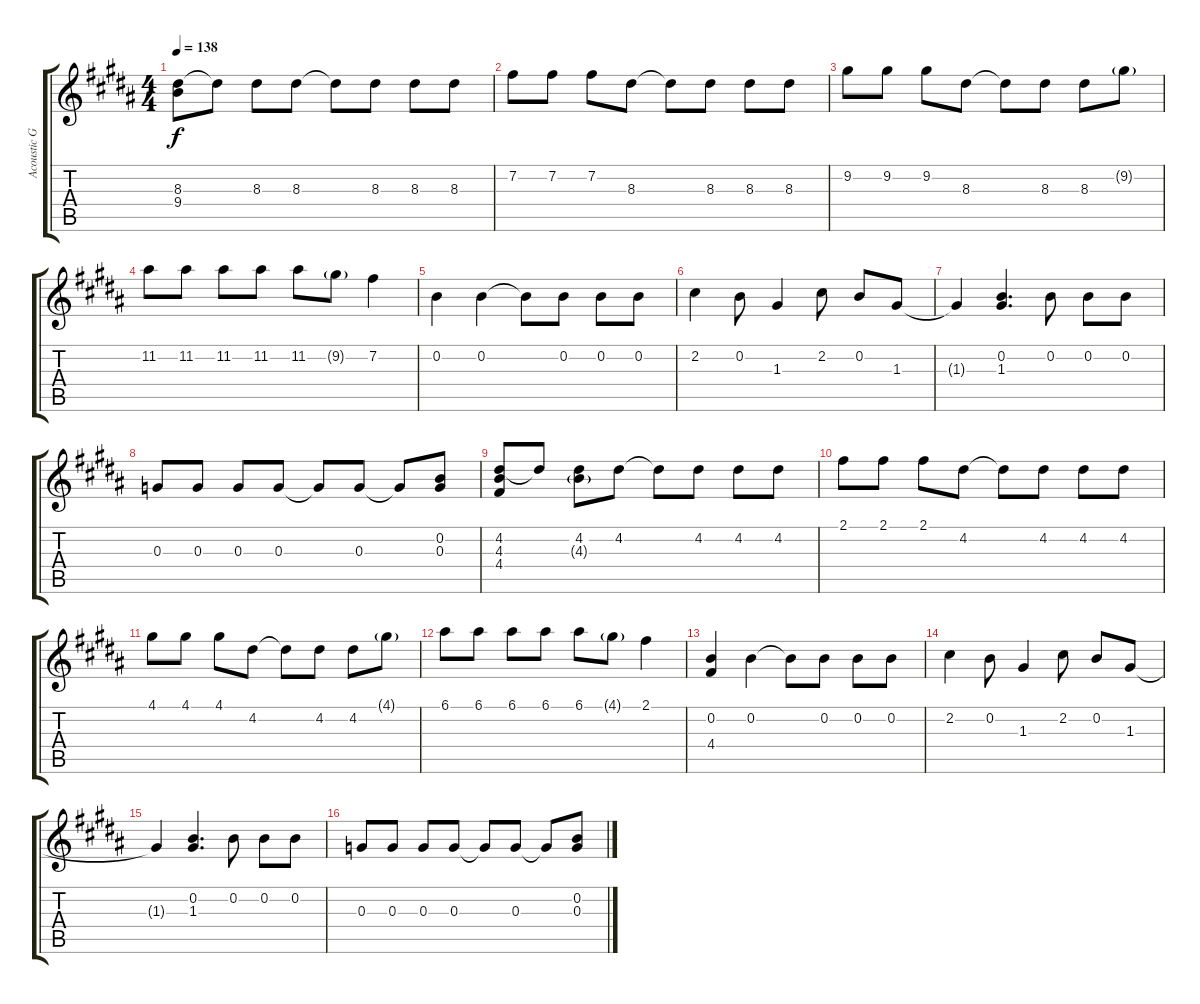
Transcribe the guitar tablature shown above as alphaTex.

\track ("Acoustic Guitar 1" "Acoustic G") {instrument acousticguitarsteel}
\staff {score tabs}
\tuning (E4 B3 G3 D3 A2 E2) {hide}
\ts (4 4)
\tempo 138
\clef g2
\ks b
(8.3 9.4).8{dy f} 8.3{t}.8 8.3.8 8.3.8 8.3{t}.8 8.3.8 8.3.8 8.3.8 |
7.2.8 7.2.8 7.2.8 8.3.8 8.3{t}.8 8.3.8 8.3.8 8.3.8 |
9.2.8 9.2.8 9.2.8 8.3.8 8.3{t}.8 8.3.8 8.3.8 9.2{g}.8 |
11.2.8 11.2.8 11.2.8 11.2.8 11.2.8 9.2{g}.8 7.2.4 |
0.2.4 0.2.4 0.2{t}.8 0.2.8 0.2.8 0.2.8 |
2.2.4 0.2.8 1.3.4 2.2.8 0.2.8 1.3.8 |
1.3{t}.4 (0.2 1.3).4{d} 0.2.8 0.2.8 0.2.8 |
0.3.8 0.3.8 0.3.8 0.3.8 0.3{t}.8 0.3.8 0.3{t}.8 (0.2 0.3).8 |
(4.2 4.3 4.4).8 4.2{t}.8 (4.2 4.3{g}).8 4.2.8 4.2{t}.8 4.2.8 4.2.8 4.2.8 |
2.1.8 2.1.8 2.1.8 4.2.8 4.2{t}.8 4.2.8 4.2.8 4.2.8 |
4.1.8 4.1.8 4.1.8 4.2.8 4.2{t}.8 4.2.8 4.2.8 4.1{g}.8 |
6.1.8 6.1.8 6.1.8 6.1.8 6.1.8 4.1{g}.8 2.1.4 |
(0.2 4.4).4 0.2.4 0.2{t}.8 0.2.8 0.2.8 0.2.8 |
2.2.4 0.2.8 1.3.4 2.2.8 0.2.8 1.3.8 |
1.3{t}.4 (0.2 1.3).4{d} 0.2.8 0.2.8 0.2.8 |
0.3.8 0.3.8 0.3.8 0.3.8 0.3{t}.8 0.3.8 0.3{t}.8 (0.2 0.3).8
